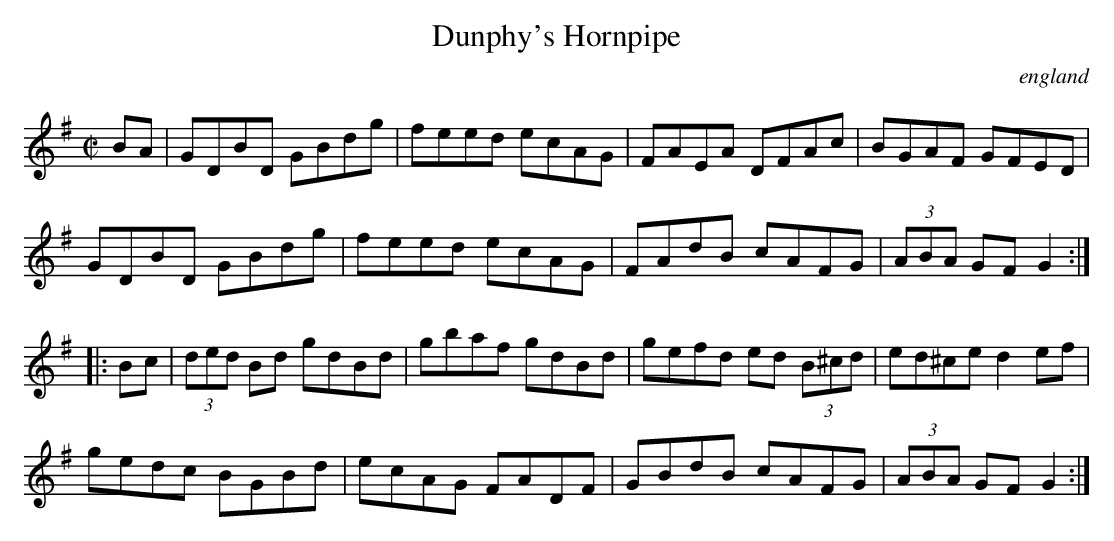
X:1
T:Dunphy's Hornpipe
O:england
M:C|
K:G
BA|GDBD GBdg|feed ecAG|FAEA DFAc|BGAF GFED|
GDBD GBdg|feed ecAG|FAdB cAFG|(3ABA GF G2:|
|:Bc|(3ded Bd gdBd|gbaf gdBd|gefd ed (3B^cd|ed^ce d2 ef|
gedc BGBd|ecAG FADF|GBdB cAFG|(3ABA GF G2:|
